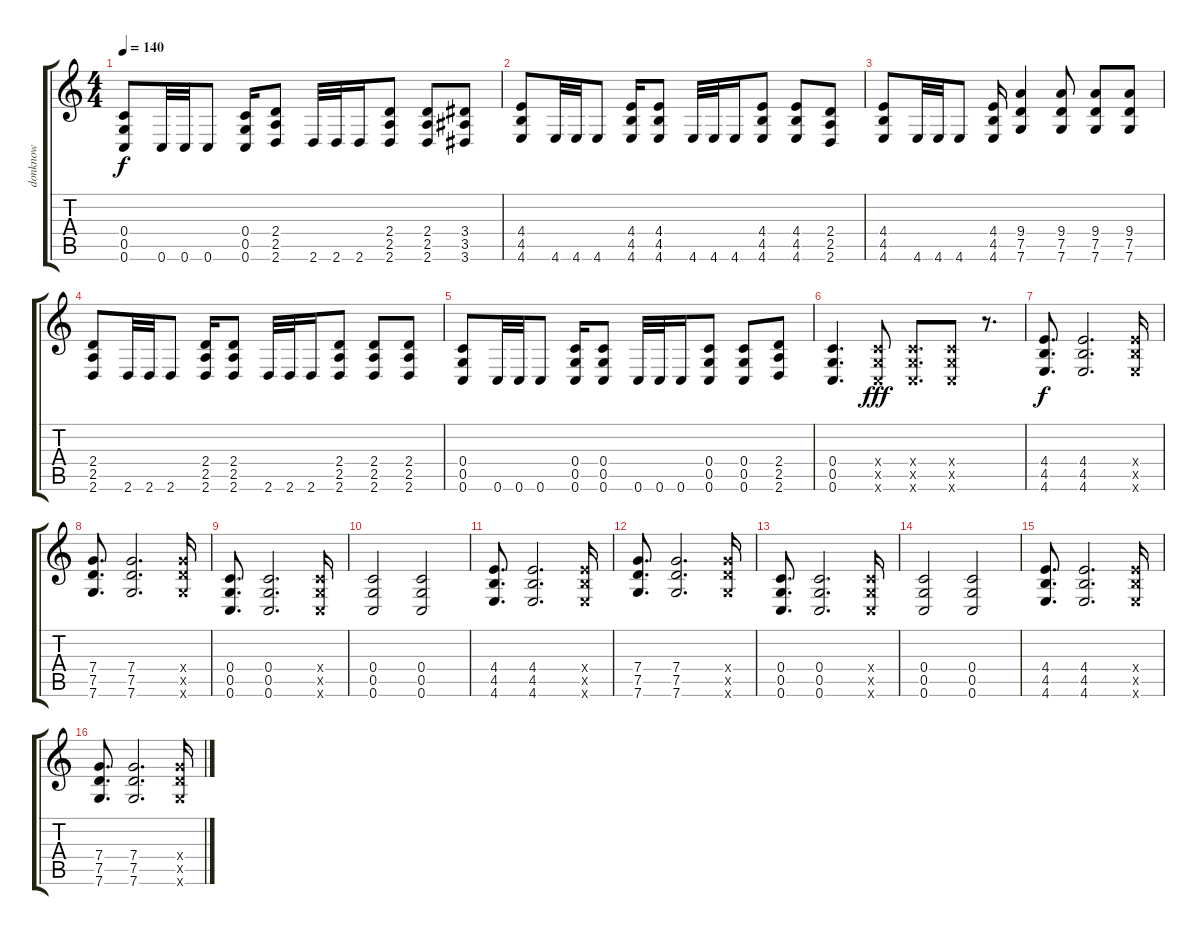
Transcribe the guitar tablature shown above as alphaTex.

\track ("donknow" "donknow") {instrument overdrivenguitar}
\staff {score tabs}
\tuning (D4 A3 F3 C3 G2 C2) {hide}
\ts (4 4)
\tempo 140
\clef g2
\ks c
(0.4 0.5 0.6).8{dy f} 0.6.32 0.6.32 0.6.8 (0.4 0.5 0.6).16 (2.4 2.5 2.6).8 2.6.32 2.6.32 2.6.16 (2.4 2.5 2.6).8 (2.4 2.5 2.6).8 (3.4 3.5 3.6).8 |
(4.4 4.5 4.6).8 4.6.32 4.6.32 4.6.8 (4.4 4.5 4.6).16 (4.4 4.5 4.6).8 4.6.32 4.6.32 4.6.16 (4.4 4.5 4.6).8 (4.4 4.5 4.6).8 (2.4 2.5 2.6).8 |
(4.4 4.5 4.6).8 4.6.32 4.6.32 4.6.8 (4.4 4.5 4.6).16 (9.4 7.5 7.6).4 (9.4 7.5 7.6).8 (9.4 7.5 7.6).8 (9.4 7.5 7.6).8 |
(2.4 2.5 2.6).8 2.6.32 2.6.32 2.6.8 (2.4 2.5 2.6).16 (2.4 2.5 2.6).8 2.6.32 2.6.32 2.6.16 (2.4 2.5 2.6).8 (2.4 2.5 2.6).8 (2.4 2.5 2.6).8 |
(0.4 0.5 0.6).8 0.6.32 0.6.32 0.6.8 (0.4 0.5 0.6).16 (0.4 0.5 0.6).8 0.6.32 0.6.32 0.6.16 (0.4 0.5 0.6).8 (0.4 0.5 0.6).8 (2.4 2.5 2.6).8 |
(0.4 0.5 0.6).4{d} (0.4{x} 0.5{x} 0.6{x}).8{dy fff} (0.4{x} 0.5{x} 0.6{x}).8{d} (0.4{x} 0.5{x} 0.6{x}).8 r.8{d} |
(4.4 4.5 4.6).8{d dy f} (4.4 4.5 4.6).2{d} (4.4{x} 4.5{x} 4.6{x}).16 |
(7.4 7.5 7.6).8{d} (7.4 7.5 7.6).2{d} (7.4{x} 7.5{x} 7.6{x}).16 |
(0.4 0.5 0.6).8{d} (0.4 0.5 0.6).2{d} (0.4{x} 0.5{x} 0.6{x}).16 |
(0.4 0.5 0.6).2 (0.4 0.5 0.6).2 |
(4.4 4.5 4.6).8{d} (4.4 4.5 4.6).2{d} (4.4{x} 4.5{x} 4.6{x}).16 |
(7.4 7.5 7.6).8{d} (7.4 7.5 7.6).2{d} (7.4{x} 7.5{x} 7.6{x}).16 |
(0.4 0.5 0.6).8{d} (0.4 0.5 0.6).2{d} (0.4{x} 0.5{x} 0.6{x}).16 |
(0.4 0.5 0.6).2 (0.4 0.5 0.6).2 |
(4.4 4.5 4.6).8{d} (4.4 4.5 4.6).2{d} (4.4{x} 4.5{x} 4.6{x}).16 |
(7.4 7.5 7.6).8{d} (7.4 7.5 7.6).2{d} (7.4{x} 7.5{x} 7.6{x}).16
